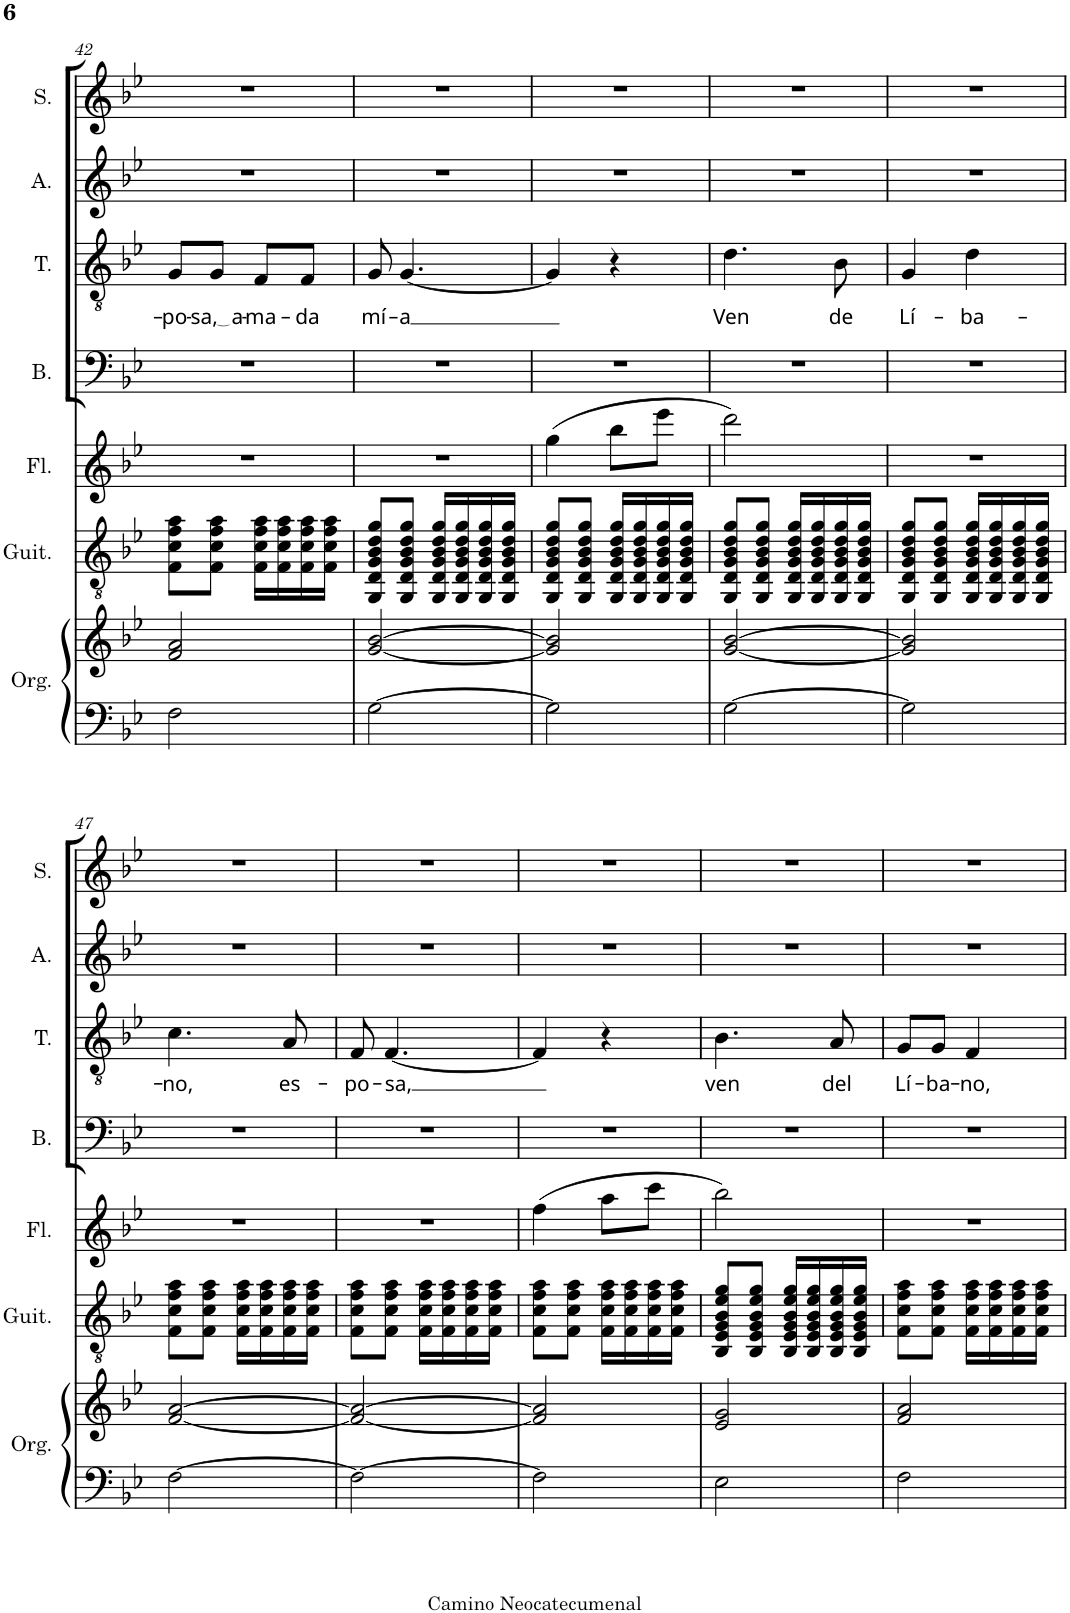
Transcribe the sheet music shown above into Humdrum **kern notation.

**kern	**kern	**kern	**kern	**kern	**kern	**text	**kern	**kern
*part7	*part7	*part6	*part5	*part4	*part3	*part3	*part2	*part1
*staff8	*staff7	*staff6	*staff5	*staff4	*staff3	*staff3	*staff2	*staff1
*I"Órgano	*	*I"Guitarra clásica	*I"Flauta	*I"Bajo	*I"Tenor	*	*I"Alto	*I"Soprano
*	*	*I'Guit.	*I'Fl.	*I'B.	*I'T.	*	*I'A.	*I'S.
!!LO:PB:g=z
*clefF4	*clefG2	*clefGv2	*clefG2	*clefF4	*clefGv2	*	*clefG2	*clefG2
*k[b-e-]	*k[b-e-]	*k[b-e-]	*k[b-e-]	*k[b-e-]	*k[b-e-]	*	*k[b-e-]	*k[b-e-]
*M2/4	*M2/4	*M2/4	*M2/4	*M2/4	*M2/4	*	*M2/4	*M2/4
=42	=42	=42	=42	=42	=42	=42	=42	=42
!	!	!	!	!	!	!LO:LY:b	!	!
2F\	2f/ 2a/	8F\ 8c\ 8f\ 8a\L	2r	2r	8G/L	-po-	2r	2r
!	!	!	!	!	!	!LO:LY:b	!	!
.	.	8F\ 8c\ 8f\ 8a\J	.	.	8G/J	sa, a	.	.
!	!	!	!	!	!	!LO:LY:b	!	!
.	.	16F\ 16c\ 16f\ 16a\LL	.	.	8F/L	-ma-	.	.
.	.	16F\ 16c\ 16f\ 16a\	.	.	.	.	.	.
!	!	!	!	!	!	!LO:LY:b	!	!
.	.	16F\ 16c\ 16f\ 16a\	.	.	8F/J	-da	.	.
.	.	16F\ 16c\ 16f\ 16a\JJ	.	.	.	.	.	.
=43	=43	=43	=43	=43	=43	=43	=43	=43
!	!	!	!	!	!	!LO:LY:b	!	!
[2G\	[2g/ [2b-/	8GG/ 8D/ 8G/ 8B-/ 8d/ 8g/L	2r	2r	8G/	mí-	2r	2r
!	!	!	!	!	!	!LO:LY:b	!	!
.	.	8GG/ 8D/ 8G/ 8B-/ 8d/ 8g/J	.	.	[4.G/	-a	.	.
.	.	16GG/ 16D/ 16G/ 16B-/ 16d/ 16g/LL	.	.	.	.	.	.
.	.	16GG/ 16D/ 16G/ 16B-/ 16d/ 16g/	.	.	.	.	.	.
.	.	16GG/ 16D/ 16G/ 16B-/ 16d/ 16g/	.	.	.	.	.	.
.	.	16GG/ 16D/ 16G/ 16B-/ 16d/ 16g/JJ	.	.	.	.	.	.
=44	=44	=44	=44	=44	=44	=44	=44	=44
2G\]	2g/] 2b-/]	8GG/ 8D/ 8G/ 8B-/ 8d/ 8g/L	(4gg\	2r	4G/]	.	2r	2r
.	.	8GG/ 8D/ 8G/ 8B-/ 8d/ 8g/J	.	.	.	.	.	.
.	.	16GG/ 16D/ 16G/ 16B-/ 16d/ 16g/LL	8bb-\L	.	4r	.	.	.
.	.	16GG/ 16D/ 16G/ 16B-/ 16d/ 16g/	.	.	.	.	.	.
.	.	16GG/ 16D/ 16G/ 16B-/ 16d/ 16g/	8eee-\J	.	.	.	.	.
.	.	16GG/ 16D/ 16G/ 16B-/ 16d/ 16g/JJ	.	.	.	.	.	.
=45	=45	=45	=45	=45	=45	=45	=45	=45
!	!	!	!	!	!	!LO:LY:b	!	!
[2G\	[2g/ [2b-/	8GG/ 8D/ 8G/ 8B-/ 8d/ 8g/L	2ddd\)	2r	4.d\	Ven	2r	2r
.	.	8GG/ 8D/ 8G/ 8B-/ 8d/ 8g/J	.	.	.	.	.	.
.	.	16GG/ 16D/ 16G/ 16B-/ 16d/ 16g/LL	.	.	.	.	.	.
.	.	16GG/ 16D/ 16G/ 16B-/ 16d/ 16g/	.	.	.	.	.	.
!	!	!	!	!	!	!LO:LY:b	!	!
.	.	16GG/ 16D/ 16G/ 16B-/ 16d/ 16g/	.	.	8B-\	de	.	.
.	.	16GG/ 16D/ 16G/ 16B-/ 16d/ 16g/JJ	.	.	.	.	.	.
=46	=46	=46	=46	=46	=46	=46	=46	=46
!	!	!	!	!	!	!LO:LY:b	!	!
2G\]	2g/] 2b-/]	8GG/ 8D/ 8G/ 8B-/ 8d/ 8g/L	2r	2r	4G/	Lí-	2r	2r
.	.	8GG/ 8D/ 8G/ 8B-/ 8d/ 8g/J	.	.	.	.	.	.
!	!	!	!	!	!	!LO:LY:b	!	!
.	.	16GG/ 16D/ 16G/ 16B-/ 16d/ 16g/LL	.	.	4d\	-ba-	.	.
.	.	16GG/ 16D/ 16G/ 16B-/ 16d/ 16g/	.	.	.	.	.	.
.	.	16GG/ 16D/ 16G/ 16B-/ 16d/ 16g/	.	.	.	.	.	.
.	.	16GG/ 16D/ 16G/ 16B-/ 16d/ 16g/JJ	.	.	.	.	.	.
!!LO:LB:g=z
=47	=47	=47	=47	=47	=47	=47	=47	=47
!	!	!	!	!	!	!LO:LY:b	!	!
[2F\	[2f/ [2a/	8F\ 8c\ 8f\ 8a\L	2r	2r	4.c\	-no,	2r	2r
.	.	8F\ 8c\ 8f\ 8a\J	.	.	.	.	.	.
.	.	16F\ 16c\ 16f\ 16a\LL	.	.	.	.	.	.
.	.	16F\ 16c\ 16f\ 16a\	.	.	.	.	.	.
!	!	!	!	!	!	!LO:LY:b	!	!
.	.	16F\ 16c\ 16f\ 16a\	.	.	8A/	es-	.	.
.	.	16F\ 16c\ 16f\ 16a\JJ	.	.	.	.	.	.
=48	=48	=48	=48	=48	=48	=48	=48	=48
!	!	!	!	!	!	!LO:LY:b	!	!
2F\_	2f/_ 2a/_	8F\ 8c\ 8f\ 8a\L	2r	2r	8F/	-po-	2r	2r
!	!	!	!	!	!	!LO:LY:b	!	!
.	.	8F\ 8c\ 8f\ 8a\J	.	.	[4.F/	-sa,	.	.
.	.	16F\ 16c\ 16f\ 16a\LL	.	.	.	.	.	.
.	.	16F\ 16c\ 16f\ 16a\	.	.	.	.	.	.
.	.	16F\ 16c\ 16f\ 16a\	.	.	.	.	.	.
.	.	16F\ 16c\ 16f\ 16a\JJ	.	.	.	.	.	.
=49	=49	=49	=49	=49	=49	=49	=49	=49
2F\]	2f/] 2a/]	8F\ 8c\ 8f\ 8a\L	(4ff\	2r	4F/]	.	2r	2r
.	.	8F\ 8c\ 8f\ 8a\J	.	.	.	.	.	.
.	.	16F\ 16c\ 16f\ 16a\LL	8aa\L	.	4r	.	.	.
.	.	16F\ 16c\ 16f\ 16a\	.	.	.	.	.	.
.	.	16F\ 16c\ 16f\ 16a\	8ccc\J	.	.	.	.	.
.	.	16F\ 16c\ 16f\ 16a\JJ	.	.	.	.	.	.
=50	=50	=50	=50	=50	=50	=50	=50	=50
!	!	!	!	!	!	!LO:LY:b	!	!
2E-\	2e-/ 2g/	8BB-/ 8E-/ 8G/ 8B-/ 8e-/ 8g/L	2bb-\)	2r	4.B-\	ven	2r	2r
.	.	8BB-/ 8E-/ 8G/ 8B-/ 8e-/ 8g/J	.	.	.	.	.	.
.	.	16BB-/ 16E-/ 16G/ 16B-/ 16e-/ 16g/LL	.	.	.	.	.	.
.	.	16BB-/ 16E-/ 16G/ 16B-/ 16e-/ 16g/	.	.	.	.	.	.
!	!	!	!	!	!	!LO:LY:b	!	!
.	.	16BB-/ 16E-/ 16G/ 16B-/ 16e-/ 16g/	.	.	8A/	del	.	.
.	.	16BB-/ 16E-/ 16G/ 16B-/ 16e-/ 16g/JJ	.	.	.	.	.	.
=51	=51	=51	=51	=51	=51	=51	=51	=51
!	!	!	!	!	!	!LO:LY:b	!	!
2F\	2f/ 2a/	8F\ 8c\ 8f\ 8a\L	2r	2r	8G/L	Lí-	2r	2r
!	!	!	!	!	!	!LO:LY:b	!	!
.	.	8F\ 8c\ 8f\ 8a\J	.	.	8G/J	-ba-	.	.
!	!	!	!	!	!	!LO:LY:b	!	!
.	.	16F\ 16c\ 16f\ 16a\LL	.	.	4F/	-no,	.	.
.	.	16F\ 16c\ 16f\ 16a\	.	.	.	.	.	.
.	.	16F\ 16c\ 16f\ 16a\	.	.	.	.	.	.
.	.	16F\ 16c\ 16f\ 16a\JJ	.	.	.	.	.	.
=	=	=	=	=	=	=	=	=
*-	*-	*-	*-	*-	*-	*-	*-	*-
